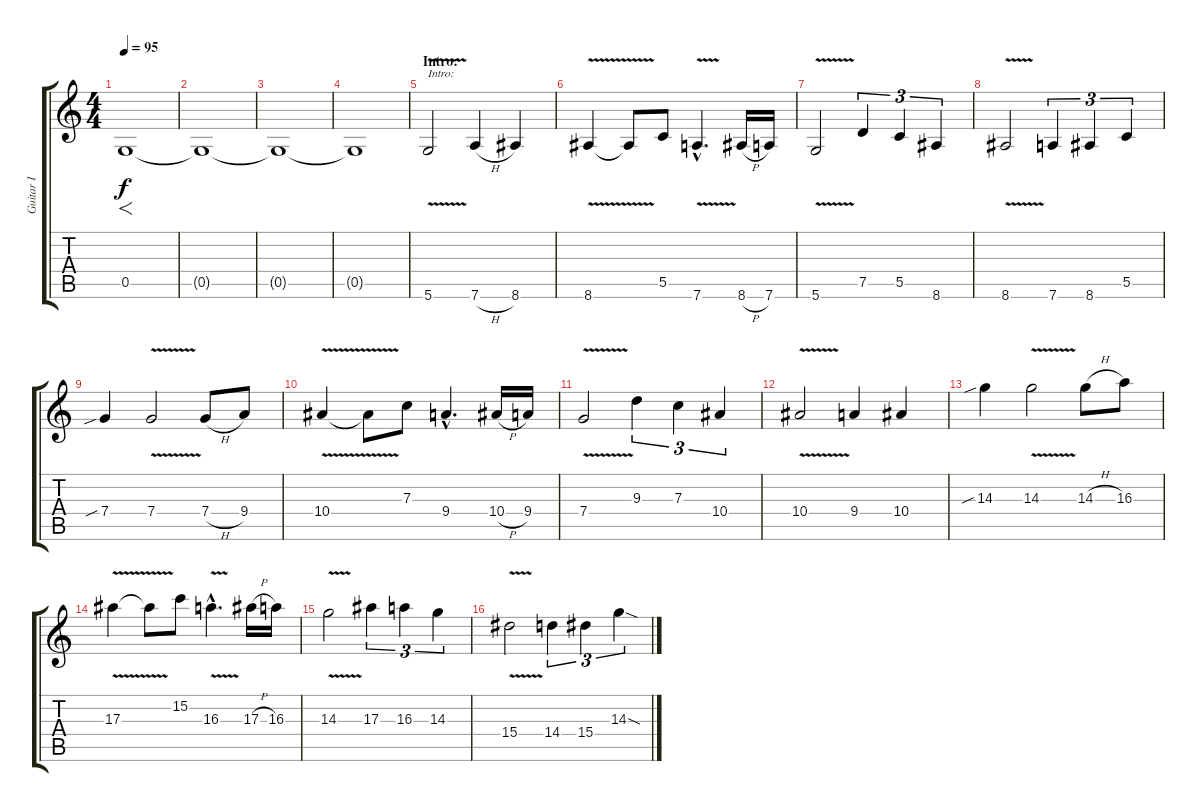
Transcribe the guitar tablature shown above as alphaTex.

\track ("Guitar I" "Guitar I") {instrument distortionguitar}
\staff {score tabs}
\tuning (D4 A3 F3 C3 G2 D2) {hide}
\ts (4 4)
\tempo 95
\clef g2
\ks c
0.5.1{f dy f volume 12 instrument fx6goblins} |
0.5{t}.1 |
0.5{t}.1 |
0.5{t}.1 |
\section ("" "Intro:")
5.6{v}.2{txt "Intro:" volume 12 instrument distortionguitar} 7.6{h}.4 8.6.4 |
8.6{v}.4 8.6{t}.8 5.5.8 7.6{v hac}.4{d} 8.6{h}.16 7.6.16 |
5.6{v}.2 7.5.4{tu (3 2)} 5.5.4{tu (3 2)} 8.6.4{tu (3 2)} |
8.6{v}.2 7.6.4{tu (3 2)} 8.6.4{tu (3 2)} 5.5.4{tu (3 2)} |
7.4{sib}.4 7.4{v}.2 7.4{h}.8 9.4.8 |
10.4{v}.4 10.4{t}.8 7.3.8 9.4{hac}.4{d} 10.4{h}.16 9.4.16 |
7.4{v}.2 9.3.4{tu (3 2)} 7.3.4{tu (3 2)} 10.4.4{tu (3 2)} |
10.4{v}.2 9.4.4 10.4.4 |
14.3{sib}.4 14.3{v}.2 14.3{h}.8 16.3.8 |
17.3{v}.4 17.3{t}.8 15.2.8 16.3{v hac}.4{d} 17.3{h}.16 16.3.16 |
14.3{v}.2 17.3.4{tu (3 2)} 16.3.4{tu (3 2)} 14.3.4{tu (3 2)} |
15.4{v}.2 14.4.4{tu (3 2)} 15.4.4{tu (3 2)} 14.3{sod}.4{tu (3 2)}
